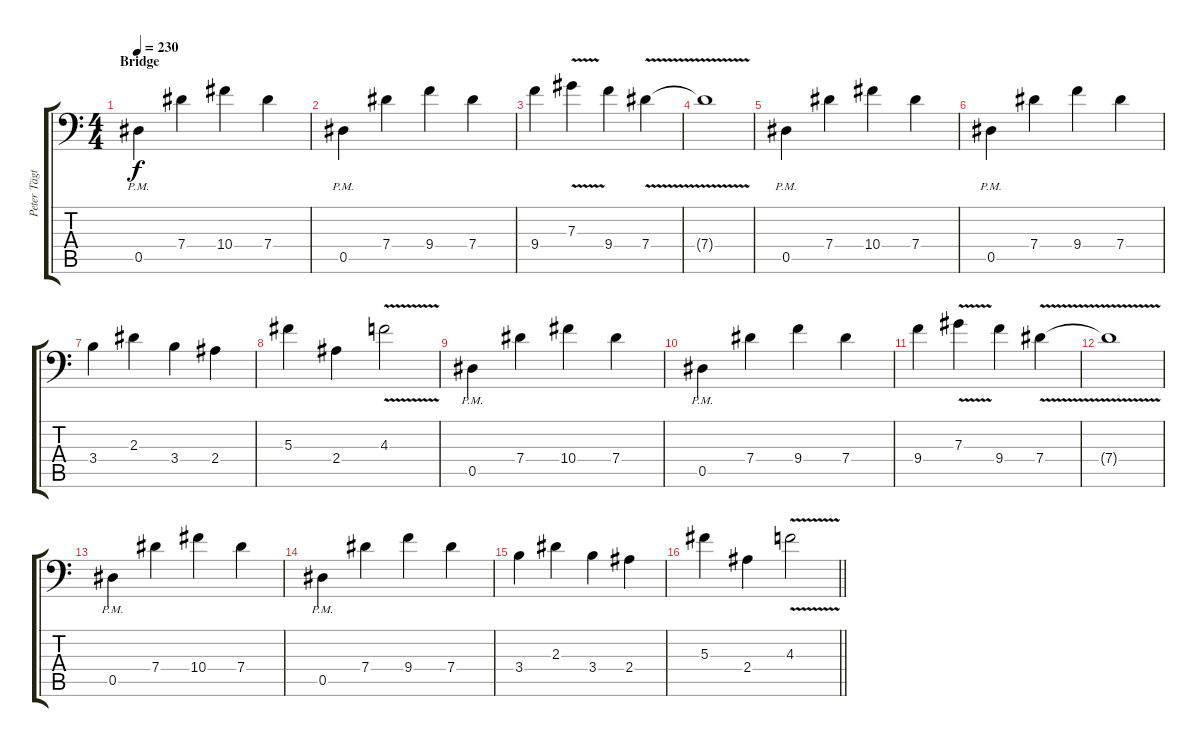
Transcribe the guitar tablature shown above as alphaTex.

\track ("Peter Tägtgren " "Peter Tägt") {instrument distortionguitar}
\staff {score tabs}
\tuning (Bb3 F3 Db3 Ab2 Eb2 Bb1) {hide}
\ts (4 4)
\section ("" "Bridge")
\tempo 230
\clef f4
\ks c
0.5{pm}.4{dy f} 7.4.4 10.4.4 7.4.4 |
0.5{pm}.4 7.4.4 9.4.4 7.4.4 |
9.4.4 7.3{v}.4 9.4.4 7.4{v}.4 |
7.4{t}.1 |
0.5{pm}.4 7.4.4 10.4.4 7.4.4 |
0.5{pm}.4 7.4.4 9.4.4 7.4.4 |
3.4.4 2.3.4 3.4.4 2.4.4 |
5.3.4 2.4.4 4.3{v}.2 |
0.5{pm}.4 7.4.4 10.4.4 7.4.4 |
0.5{pm}.4 7.4.4 9.4.4 7.4.4 |
9.4.4 7.3{v}.4 9.4.4 7.4{v}.4 |
7.4{t}.1 |
0.5{pm}.4 7.4.4 10.4.4 7.4.4 |
0.5{pm}.4 7.4.4 9.4.4 7.4.4 |
3.4.4 2.3.4 3.4.4 2.4.4 |
\barLineRight lightlight
5.3.4 2.4.4 4.3{v}.2
